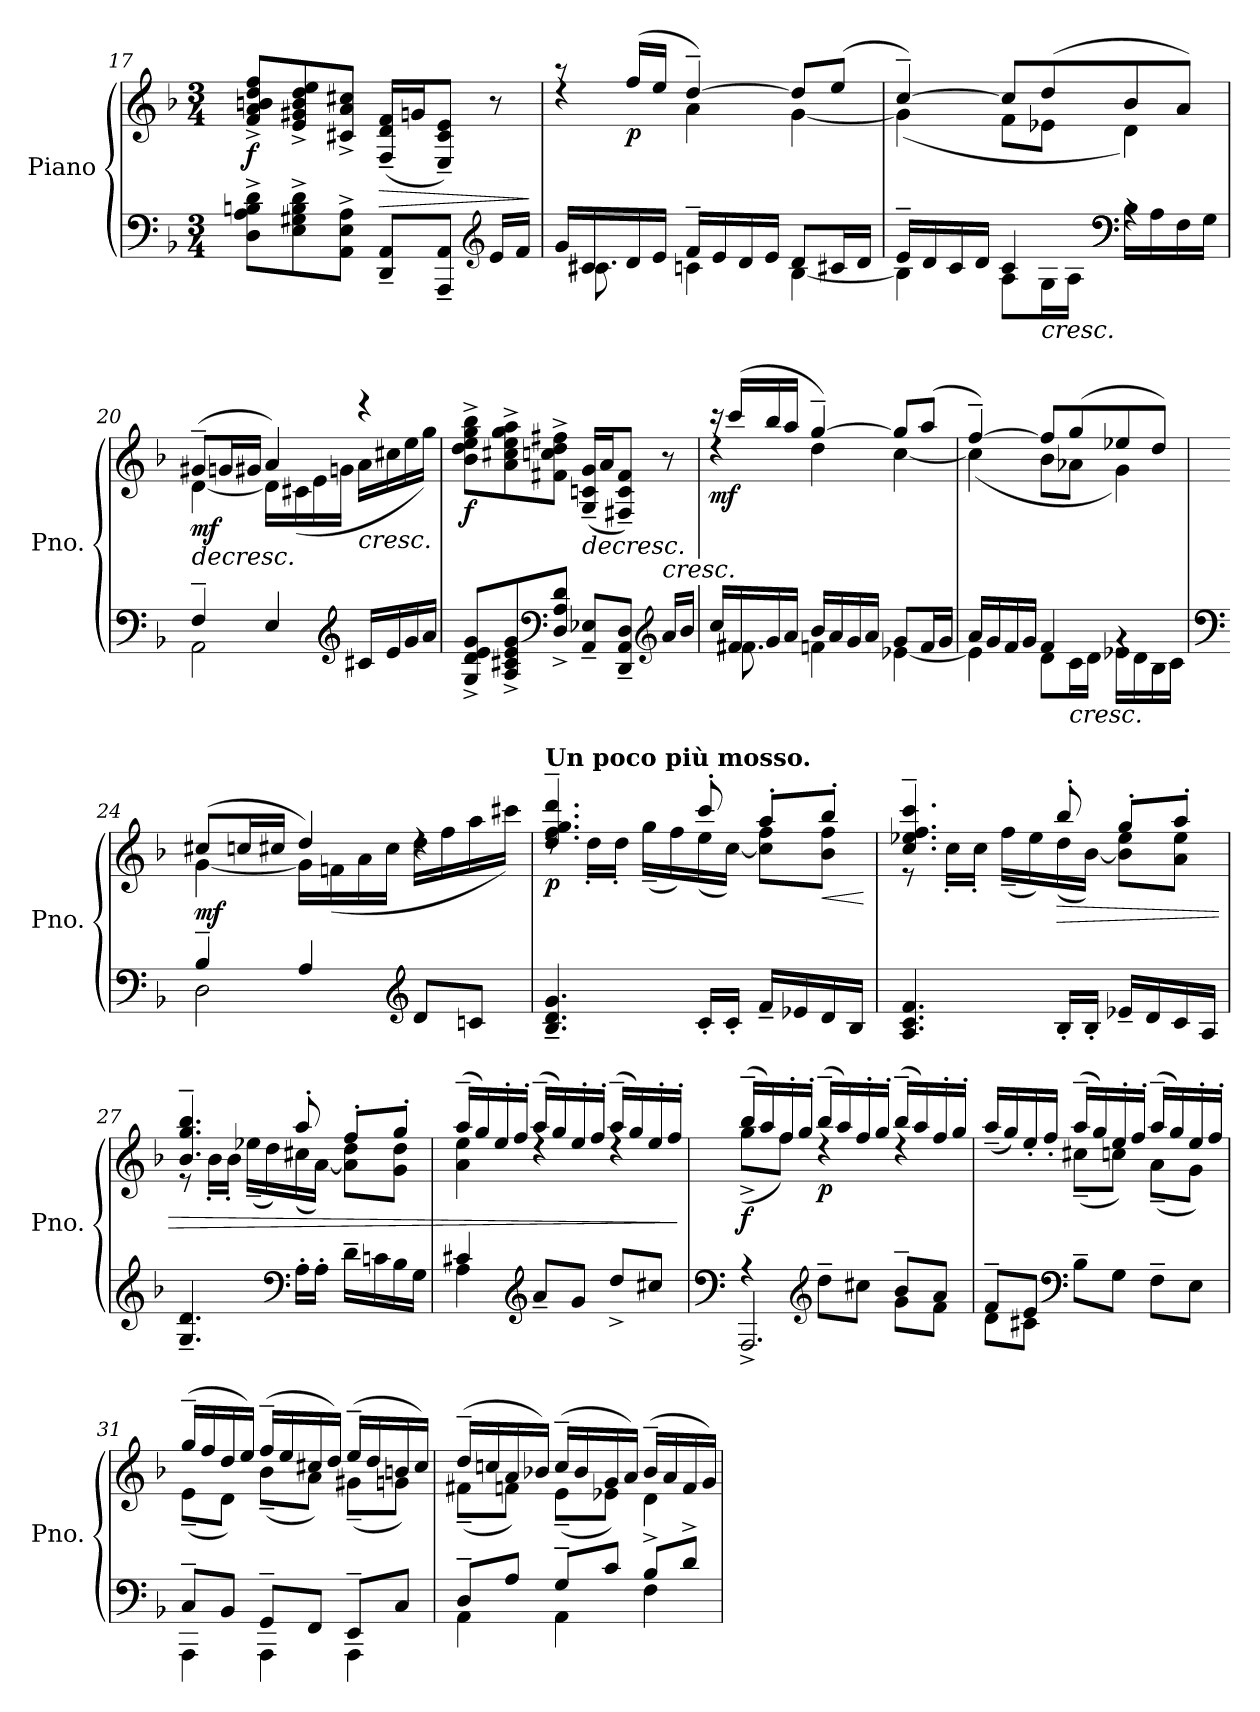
**kern	**kern	**dynam
*part1	*part1	*part1
*staff2	*staff1	*staff1/2
*I"Piano	*	*
*I'Pno.	*	*
*clefF4	*clefG2	*
*k[b-]	*k[b-]	*
*M3/4	*M3/4	*
=17	=17	=17
!	!	!LO:DY:b
8D\^ 8A\^ 8Bn\^ 8d\^L	8f/^ 8a/^ 8bn/^ 8dd/^ 8ff/^L	f
8E\^ 8G#X\^ 8B\^ 8d\^	8e/^ 8g#X/^ 8b/^ 8dd/^ 8ee/^	.
8AA\^ 8E\^ 8A\^J	8c#X/^ 8a/^ 8cc#X/^J	.
!	!	!LO:HP:b
8DD/~ 8AA/~L	(>16F/~ 16d/~ 16f/~LL	>
.	16gn/J	.
8AAA/~ 8AA/~J	8E/~ 8c#/~ 8e/~J)	.
*clefG2	*	*
16e/LL	8r	.
16f/JJ	.	.
.	.	]
!!LO:PB:g=z
=18	=18	=18
*^	*^	*
16g/LL	16ryy	8r	4rdd	.
16c#X/	8.c#\	.	.	.
!	!	!	!	!LO:DY:b
16d/	.	(16ff/LL	.	p
16e/JJ	.	16ee/JJ	.	.
16f~/LL	4cn\	[4dd~/)	4a\	.
16e/	.	.	.	.
16d/	.	.	.	.
16e/JJ	.	.	.	.
8d/L	[4B-\	8dd/L]	[4g\	.
16c#X/L	.	(8ee/J	.	.
16d/JJ	.	.	.	.
=19	=19	=19	=19	=19
16e~/LL	4B-\]	[4cc~/)	(4g\]	.
16d/	.	.	.	.
16c/	.	.	.	.
16d/JJ	.	.	.	.
4c/	8A\L	8cc/L]	8f\L	.
!	!	!	!	!LO:HP:b=2
.	16G\L	(8dd/	8e-X\J	<
.	16A\JJ	.	.	.
*clefF4	*	*	*	*
4rA	16B-\LL	8b-/	4d\)	.
.	16A\	.	.	.
.	16F\	8a/J)	.	.
.	16G\JJ	.	.	.
=20	=20	=20	=20	=20
!	!	!	!	!LO:HP:b
!	!	!	!	!LO:DY:n=1:b
4F~/	2AA\	(8g#X~/L	[4d\	> mf
.	.	16gn/L	.	.
.	.	16g#X/JJ	.	.
4E/	.	4a/)	16d\LL]	[
.	.	.	(16c#X\	.
.	.	.	16e\	.
.	.	.	16gn\JJ	.
*clefG2	*	*	*	*
!	!	!	!	!LO:HP:b
16c#X/LL	4ryy	4r	16a\LL	<
16e/	.	.	16cc#X\	.
16g/	.	.	16ee\	.
16a/JJ	.	.	16gg\JJ)	.
*v	*v	*	*	*
*	*v	*v	*
.	.	]
!!LO:LB:g=z
=21	=21	=21
!	!	!LO:DY:b
8G/^ 8d/^ 8e/^ 8g/^L	8b-\^ 8dd\^ 8ee\^ 8gg\^ 8bb-\^L	f
8A/^ 8c#X/^ 8e/^ 8g/^	8a\^ 8cc#X\^ 8ee\^ 8gg\^ 8aa\^	.
*clefF4	*	*
8D/^ 8A/^ 8d/^J	8f#X\^ 8ccn\^ 8dd\^ 8ff#X\^J	.
!	!	!LO:HP:b
8AA/~ 8E-X/~L	(>16G/~ 16cn/~ 16g/~LL	>
.	16a/J	.
8DD/~ 8AA/~ 8D/~J	8F#X/~ 8c/~ 8f#/~J)	.
*clefG2	*	*
!	!	!LO:HP:n=1:b
16a/LL	8r	[ <
16b-/JJ	.	.
.	.	]
=22	=22	=22
*^	*^	*
!	!	!	!	!LO:DY:b
16cc/LL	16ryy	16r	4rdd	mf
16f#X/	8.f#\	(16ccc/LL	.	.
16g/	.	16bb-/	.	.
16a/JJ	.	16aa/JJ	.	.
16b-/LL	4fn\	[4gg~/)	4dd\	[
16a/	.	.	.	.
16g/	.	.	.	.
16a/JJ	.	.	.	.
8g/L	[4e-X\	8gg/L]	[4cc\	.
16f/L	.	(8aa/J	.	.
16g/JJ	.	.	.	.
=23	=23	=23	=23	=23
16a/LL	4e-\]	[4ff~/)	(4cc\]	.
16g/	.	.	.	.
16f/	.	.	.	.
16g/JJ	.	.	.	.
4f/	8d\L	8ff/L]	8b-\L	.
!	!	!	!	!LO:HP:b=2
.	16c\L	(8gg/	8a-X\J	<
.	16d\JJ	.	.	.
4rg	16e-X\LL	8ee-X/	4g\)	.
.	16d\	.	.	.
.	16B-\	8dd/J)	.	.
.	16c\JJ	.	.	.
!!LO:LB:g=z	!!
=24	=24	=24	=24	=24
*clefF4	*	*	*	*
!	!	!	!	!LO:DY:b
4B-~/	2D\	(8cc#X/L	[4g\	mf
.	.	16ccn/L	.	.
.	.	16cc#X/JJ	.	.
4A/	.	4dd/)	16g\LL]	.
.	.	.	(16fn\	.
.	.	.	16a\	.
.	.	.	16cc#\JJ	.
*clefG2	*	*	*	*
8d/L	4ryy	4rdd	16dd\LL	.
.	.	.	16ff\	.
8cn/J	.	.	16aa\	.
.	.	.	16ccc#X\JJ)	.
*v	*v	*	*	*
=25	=25	=25	=25
!	!LO:TX:a:B:t=Un poco più mosso.	!	!
!	!	!	!LO:DY:b
4.B-/~ 4.d/~ 4.g/~	4.dd/~ 4.ff/~ 4.gg/~ 4.ddd/~	8rdd	p
.	.	16dd'\LL	.
.	.	16dd'\JJ	.
.	.	(16gg~\LL	.
.	.	16ff\)	.
16c'/LL	8ccc'/	(16ee\	.
16c'/JJ	.	[16cc\JJ)	.
16f~/LL	8aa'/L	8cc\] 8ff\L	.
16e-X/	.	.	.
!	!	!	!LO:HP:b
16d/	8bb-'/J	8b-\ 8ff\J	<
16B-/JJ	.	.	.
*	*v	*v	*
.	.	[
=26	=26	=26
*	*^	*
4.A/ 4.c/ 4.f/	4.cc/~ 4.ee-X/~ 4.ff/~ 4.ccc/~	8r	.
.	.	16cc'\LL	.
.	.	16cc'\JJ	.
.	.	(16ff~\LL	.
.	.	16ee-\)	.
!	!	!	!LO:HP:b
16B-'/LL	8bb-'/	(16dd\	>
16B-'/JJ	.	[16b-\JJ)	.
16e-X~/LL	8gg'/L	8b-\] 8ee-\L	[
16d/	.	.	.
16c/	8aa'/J	8a\ 8ee-\J	.
16A/JJ	.	.	.
!!LO:LB:g=z	!!
=27	=27	=27	=27
4.G/~ 4.d/~	4.b-/~ 4.gg/~ 4.bb-/~	8r	.
.	.	16b-'\LL	.
.	.	16b-'\JJ	.
.	.	(16ee-X~\LL	.
.	.	16dd\)	.
*clefF4	*	*	*
16A'\LL	8aa'/	(16cc#X\	.
16A'\JJ	.	[16a\JJ)	.
16d~\LL	8ff'/L	8a\] 8dd\L	.
16cn\	.	.	.
16B-\	8gg'/J	8g\ 8dd\J	.
16G\JJ	.	.	.
=28	=28	=28	=28
*^	*	*	*
4c#X/	4A\	(16aa~/LL	4a\ 4ee\	.
.	.	16gg/)	.	.
.	.	16ee'/	.	.
.	.	16ff'/JJ	.	.
*clefG2	*	*	*	*
8a~/L	2ryy	(16aa~/LL	4rdd	.
.	.	16gg/)	.	.
8g/J	.	16ee'/	.	.
.	.	16ff'/JJ	.	.
8dd^/L	.	(16aa~/LL	4rdd	.
.	.	16gg/)	.	.
8cc#X/J	.	16ee'/	.	.
.	.	16ff'/JJ	.	.
*v	*v	*	*	*
*	*v	*v	*
.	.	]
=29	=29	=29
*clefF4	*	*
*^	*^	*
*	*^	*	*	*
!	!	!	!	!	!LO:DY:b
4r	2.AAA^/	2ryy	(16bb-~/LL	(8gg^\L	f
.	.	.	16aa/)	.	.
.	.	.	16ff'/	8ff\J)	.
.	.	.	16gg'/JJ	.	.
*clefG2	*	*	*	*	*
!	!	!	!	!	!LO:DY:b
8dd~\L	.	.	(16bb-~/LL	4rdd	p
.	.	.	16aa/)	.	.
8cc#X\J	.	.	16ff'/	.	.
.	.	.	16gg'/JJ	.	.
8b-~/L	.	8g\L	(16bb-~/LL	4rdd	.
.	.	.	16aa/)	.	.
8a/J	.	8f\J	16ff'/	.	.
.	.	.	16gg'/JJ	.	.
*	*v	*v	*	*	*
!!LO:LB:g=z	!!
=30	=30	=30	=30	=30
8f~/L	8d\L	(16aa~/LL	4ryy	.
.	.	16gg/)	.	.
8e/J	8c#X\J	16ee'/	.	.
.	.	16ff'/JJ	.	.
*clefF4	*	*	*	*
8B-~\L	2ryy	(16aa~/LL	(8cc#X~\L	.
.	.	16gg/)	.	.
8G\J	.	16ee'/	8ccn\J)	.
.	.	16ff'/JJ	.	.
8F~\L	.	(16aa~/LL	(8a~\L	.
.	.	16gg/)	.	.
8E\J	.	16ee'/	8g\J)	.
.	.	16ff'/JJ	.	.
=31	=31	=31	=31	=31
8C~/L	4AAA\	(16gg~/LL	(8e~\L	.
.	.	16ff/	.	.
8BB-/J	.	16dd/	8d\J)	.
.	.	16ee/JJ)	.	.
8GG~/L	4AAA\	(16ff~/LL	(8b-~\L	.
.	.	16ee/	.	.
8FF/J	.	16cc#X/	8a\J)	.
.	.	16dd/JJ)	.	.
8EE~/L	4AAA\	(16ee~/LL	(8g#X~\L	.
.	.	16dd/	.	.
8C/J	.	16bn/	8gn\J)	.
.	.	16cc#/JJ)	.	.
=32	=32	=32	=32	=32
8D~/L	4AA\	(16dd~/LL	(8f#X~\L	.
.	.	16ccn/	.	.
8A/J	.	16a/	8fn\J)	.
.	.	16b-X/JJ)	.	.
8G~/L	4AA\	(16cc~/LL	(8e~\L	.
.	.	16b-/	.	.
8c/J	.	16g/	8e-X\J)	.
.	.	16a/JJ)	.	.
8B-^/L	4F\	(16b-~/LL	4d\	.
.	.	16a/	.	.
8d^/J	.	16f/	.	.
.	.	16g/JJ)	.	.
*v	*v	*	*	*
*	*v	*v	*
=	=	=
*-	*-	*-
